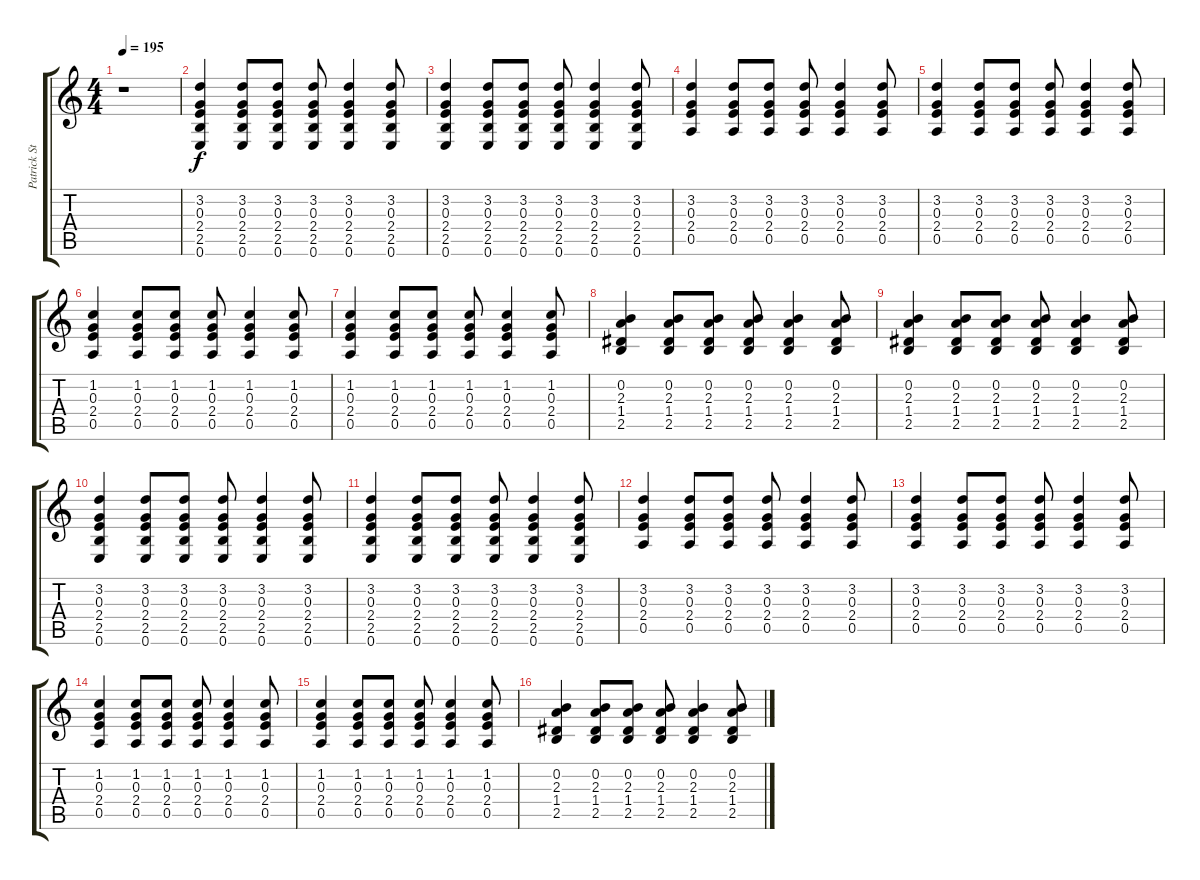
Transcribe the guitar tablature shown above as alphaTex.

\track ("Patrick Stump - Rhythm Guitar (Left)" "Patrick St") {instrument distortionguitar}
\staff {score tabs}
\tuning (E4 B3 G3 D3 A2 E2) {hide}
\ts (4 4)
\tempo 195
\clef g2
\ks c
r.1{dy f} |
(3.2 0.3 2.4 2.5 0.6).4 (3.2 0.3 2.4 2.5 0.6).8 (3.2 0.3 2.4 2.5 0.6).8 (3.2 0.3 2.4 2.5 0.6).8 (3.2 0.3 2.4 2.5 0.6).4 (3.2 0.3 2.4 2.5 0.6).8 |
(3.2 0.3 2.4 2.5 0.6).4 (3.2 0.3 2.4 2.5 0.6).8 (3.2 0.3 2.4 2.5 0.6).8 (3.2 0.3 2.4 2.5 0.6).8 (3.2 0.3 2.4 2.5 0.6).4 (3.2 0.3 2.4 2.5 0.6).8 |
(3.2 0.3 2.4 0.5).4 (3.2 0.3 2.4 0.5).8 (3.2 0.3 2.4 0.5).8 (3.2 0.3 2.4 0.5).8 (3.2 0.3 2.4 0.5).4 (3.2 0.3 2.4 0.5).8 |
(3.2 0.3 2.4 0.5).4 (3.2 0.3 2.4 0.5).8 (3.2 0.3 2.4 0.5).8 (3.2 0.3 2.4 0.5).8 (3.2 0.3 2.4 0.5).4 (3.2 0.3 2.4 0.5).8 |
(1.2 0.3 2.4 0.5).4 (1.2 0.3 2.4 0.5).8 (1.2 0.3 2.4 0.5).8 (1.2 0.3 2.4 0.5).8 (1.2 0.3 2.4 0.5).4 (1.2 0.3 2.4 0.5).8 |
(1.2 0.3 2.4 0.5).4 (1.2 0.3 2.4 0.5).8 (1.2 0.3 2.4 0.5).8 (1.2 0.3 2.4 0.5).8 (1.2 0.3 2.4 0.5).4 (1.2 0.3 2.4 0.5).8 |
(0.2 2.3 1.4 2.5).4 (0.2 2.3 1.4 2.5).8 (0.2 2.3 1.4 2.5).8 (0.2 2.3 1.4 2.5).8 (0.2 2.3 1.4 2.5).4 (0.2 2.3 1.4 2.5).8 |
(0.2 2.3 1.4 2.5).4 (0.2 2.3 1.4 2.5).8 (0.2 2.3 1.4 2.5).8 (0.2 2.3 1.4 2.5).8 (0.2 2.3 1.4 2.5).4 (0.2 2.3 1.4 2.5).8 |
(3.2 0.3 2.4 2.5 0.6).4 (3.2 0.3 2.4 2.5 0.6).8 (3.2 0.3 2.4 2.5 0.6).8 (3.2 0.3 2.4 2.5 0.6).8 (3.2 0.3 2.4 2.5 0.6).4 (3.2 0.3 2.4 2.5 0.6).8 |
(3.2 0.3 2.4 2.5 0.6).4 (3.2 0.3 2.4 2.5 0.6).8 (3.2 0.3 2.4 2.5 0.6).8 (3.2 0.3 2.4 2.5 0.6).8 (3.2 0.3 2.4 2.5 0.6).4 (3.2 0.3 2.4 2.5 0.6).8 |
(3.2 0.3 2.4 0.5).4 (3.2 0.3 2.4 0.5).8 (3.2 0.3 2.4 0.5).8 (3.2 0.3 2.4 0.5).8 (3.2 0.3 2.4 0.5).4 (3.2 0.3 2.4 0.5).8 |
(3.2 0.3 2.4 0.5).4 (3.2 0.3 2.4 0.5).8 (3.2 0.3 2.4 0.5).8 (3.2 0.3 2.4 0.5).8 (3.2 0.3 2.4 0.5).4 (3.2 0.3 2.4 0.5).8 |
(1.2 0.3 2.4 0.5).4 (1.2 0.3 2.4 0.5).8 (1.2 0.3 2.4 0.5).8 (1.2 0.3 2.4 0.5).8 (1.2 0.3 2.4 0.5).4 (1.2 0.3 2.4 0.5).8 |
(1.2 0.3 2.4 0.5).4 (1.2 0.3 2.4 0.5).8 (1.2 0.3 2.4 0.5).8 (1.2 0.3 2.4 0.5).8 (1.2 0.3 2.4 0.5).4 (1.2 0.3 2.4 0.5).8 |
(0.2 2.3 1.4 2.5).4 (0.2 2.3 1.4 2.5).8 (0.2 2.3 1.4 2.5).8 (0.2 2.3 1.4 2.5).8 (0.2 2.3 1.4 2.5).4 (0.2 2.3 1.4 2.5).8
